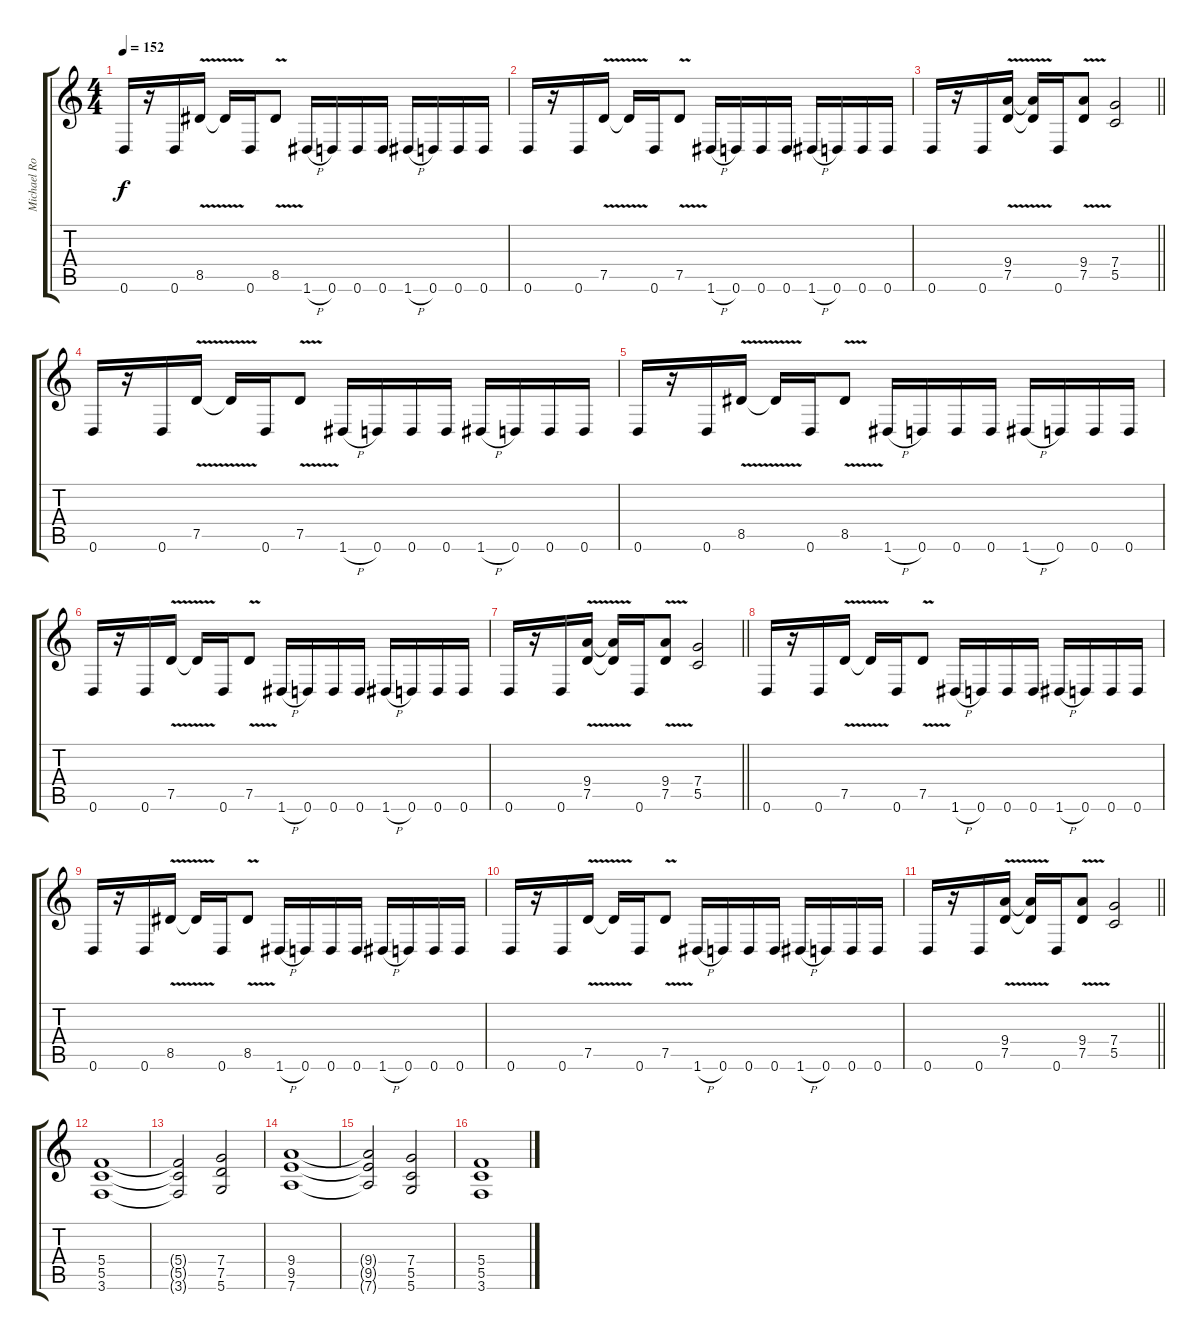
\track ("Michael Romeo 2" "Michael Ro") {instrument overdrivenguitar}
\staff {score tabs}
\tuning (D4 A3 F3 C3 G2 D2) {hide}
\ts (4 4)
\tempo 152
\clef g2
\ks c
0.6.16{dy f} r.16 0.6.16 8.5{v}.16 8.5{t}.16 0.6.16 8.5{v}.8 1.6{h}.16 0.6.16 0.6.16 0.6.16 1.6{h}.16 0.6.16 0.6.16 0.6.16 |
0.6.16 r.16 0.6.16 7.5{v}.16 7.5{t}.16 0.6.16 7.5{v}.8 1.6{h}.16 0.6.16 0.6.16 0.6.16 1.6{h}.16 0.6.16 0.6.16 0.6.16 |
\barLineRight lightlight
0.6.16 r.16 0.6.16 (9.4 7.5{v}).16 (9.4{t} 7.5{t}).16 0.6.16 (9.4 7.5{v}).8 (7.4 5.5).2 |
0.6.16 r.16 0.6.16 7.5{v}.16 7.5{t}.16 0.6.16 7.5{v}.8 1.6{h}.16 0.6.16 0.6.16 0.6.16 1.6{h}.16 0.6.16 0.6.16 0.6.16 |
0.6.16 r.16 0.6.16 8.5{v}.16 8.5{t}.16 0.6.16 8.5{v}.8 1.6{h}.16 0.6.16 0.6.16 0.6.16 1.6{h}.16 0.6.16 0.6.16 0.6.16 |
0.6.16 r.16 0.6.16 7.5{v}.16 7.5{t}.16 0.6.16 7.5{v}.8 1.6{h}.16 0.6.16 0.6.16 0.6.16 1.6{h}.16 0.6.16 0.6.16 0.6.16 |
\barLineRight lightlight
0.6.16 r.16 0.6.16 (9.4 7.5{v}).16 (9.4{t} 7.5{t}).16 0.6.16 (9.4 7.5{v}).8 (7.4 5.5).2 |
0.6.16 r.16 0.6.16 7.5{v}.16 7.5{t}.16 0.6.16 7.5{v}.8 1.6{h}.16 0.6.16 0.6.16 0.6.16 1.6{h}.16 0.6.16 0.6.16 0.6.16 |
0.6.16 r.16 0.6.16 8.5{v}.16 8.5{t}.16 0.6.16 8.5{v}.8 1.6{h}.16 0.6.16 0.6.16 0.6.16 1.6{h}.16 0.6.16 0.6.16 0.6.16 |
0.6.16 r.16 0.6.16 7.5{v}.16 7.5{t}.16 0.6.16 7.5{v}.8 1.6{h}.16 0.6.16 0.6.16 0.6.16 1.6{h}.16 0.6.16 0.6.16 0.6.16 |
\barLineRight lightlight
0.6.16 r.16 0.6.16 (9.4 7.5{v}).16 (9.4{t} 7.5{t}).16 0.6.16 (9.4 7.5{v}).8 (7.4 5.5).2 |
(5.4 5.5 3.6).1 |
(5.4{t} 5.5{t} 3.6{t}).2 (7.4 7.5 5.6).2 |
(9.4 9.5 7.6).1 |
(9.4{t} 9.5{t} 7.6{t}).2 (7.4 5.5 5.6).2 |
(5.4 5.5 3.6).1
